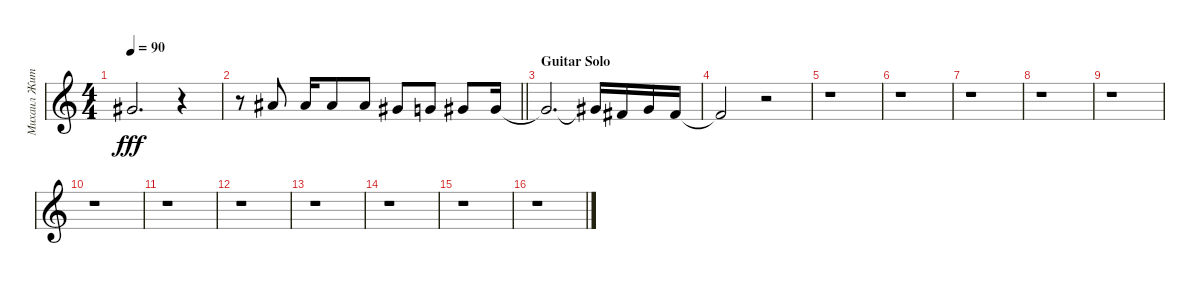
\track ("Михаил Житняков" "Михаил Жит") {instrument altosax}
\staff {score}
\tuning (E4 B3 G3 D3 A2 E2 B1) {hide}
\ts (4 4)
\tempo 90
\clef g2
\ks c
4.1{t}.2{d dy fff} r.4 |
\barLineRight lightlight
r.8 6.1.8 6.1.16 6.1.8 6.1.8 4.1.8 3.1.8 4.1.8 4.1.16 |
\section ("" "Guitar Solo")
4.1{t}.2{d} 4.1{t}.16 2.1.16 4.1.16 2.1.16 |
2.1{t}.2 r.2 |
r.1 |
r.1 |
r.1 |
r.1 |
r.1 |
r.1 |
r.1 |
r.1 |
r.1 |
r.1 |
r.1 |
r.1
